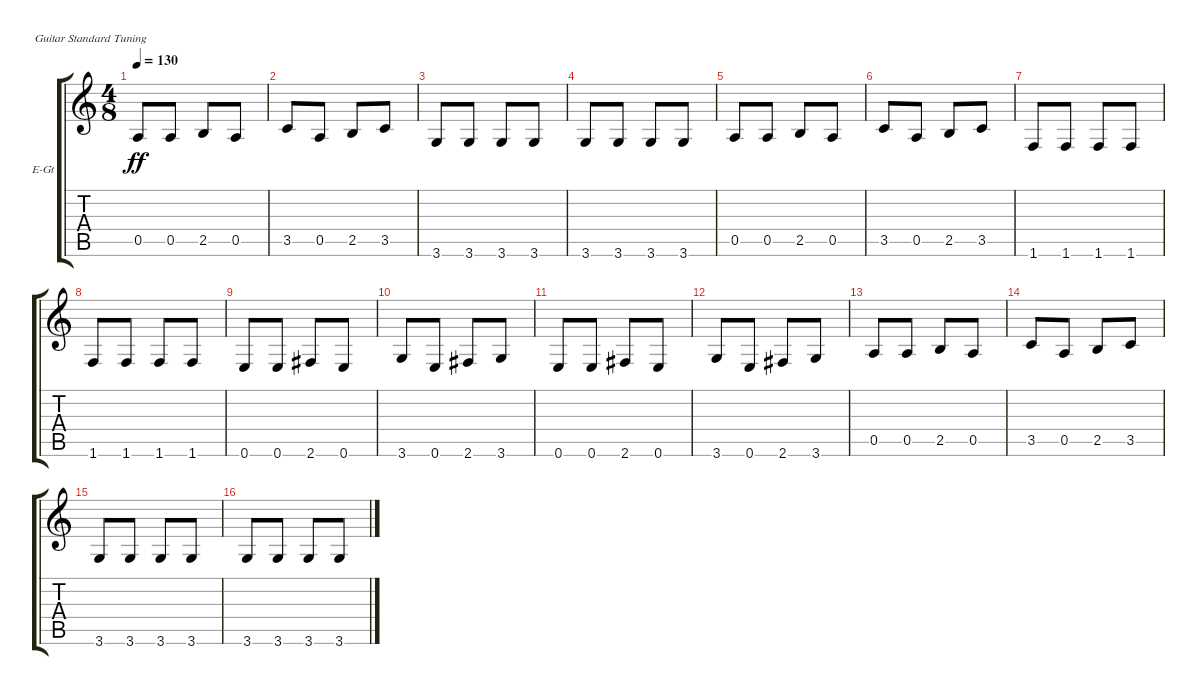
\bracketExtendMode groupsimilarinstruments
\firstSystemTrackNameOrientation horizontal
\otherSystemsTrackNameOrientation horizontal
\track ("Гитара 1" "E-Gt") {instrument electricguitarmuted}
\staff {score tabs}
\tuning (E4 B3 G3 D3 A2 E2)
\ts (4 8)
\tempo 130
\clef g2
\ks c
0.5.8{dy ff} 0.5.8 2.5.8 0.5.8 |
3.5.8 0.5.8 2.5.8 3.5.8 |
3.6.8 3.6.8 3.6.8 3.6.8 |
3.6.8 3.6.8 3.6.8 3.6.8 |
0.5.8 0.5.8 2.5.8 0.5.8 |
3.5.8 0.5.8 2.5.8 3.5.8 |
1.6.8 1.6.8 1.6.8 1.6.8 |
1.6.8 1.6.8 1.6.8 1.6.8 |
0.6.8 0.6.8 2.6.8 0.6.8 |
3.6.8 0.6.8 2.6.8 3.6.8 |
0.6.8 0.6.8 2.6.8 0.6.8 |
3.6.8 0.6.8 2.6.8 3.6.8 |
0.5.8 0.5.8 2.5.8 0.5.8 |
3.5.8 0.5.8 2.5.8 3.5.8 |
3.6.8 3.6.8 3.6.8 3.6.8 |
3.6.8 3.6.8 3.6.8 3.6.8
